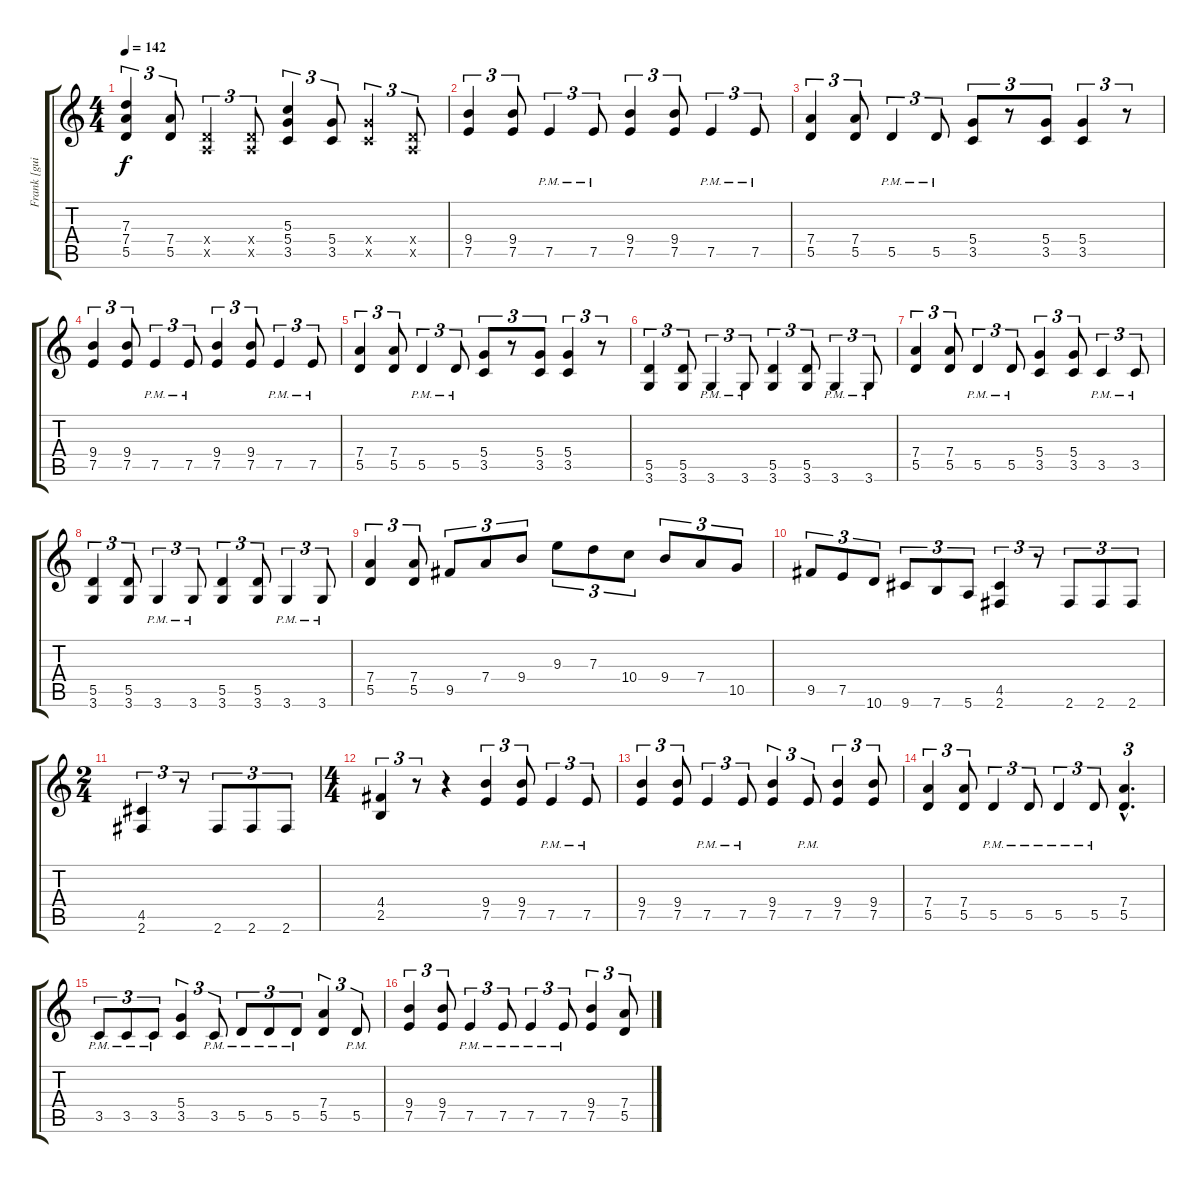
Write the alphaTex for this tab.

\track ("Frank [guitarra]" "Frank [gui") {instrument overdrivenguitar}
\staff {score tabs}
\tuning (E4 B3 G3 D3 A2 E2) {hide}
\ts (4 4)
\tempo 142
\clef g2
\ks c
(7.3 7.4 5.5).4{tu (3 2) dy f} (7.4 5.5).8{tu (3 2)} (0.4{x} 0.5{x}).4{tu (3 2)} (0.4{x} 0.5{x}).8{tu (3 2)} (5.3 5.4 3.5).4{tu (3 2)} (5.4 3.5).8{tu (3 2)} (5.4{x} 3.5{x}).4{tu (3 2)} (0.4{x} 0.5{x}).8{tu (3 2)} |
(9.4 7.5).4{tu (3 2) instrument overdrivenguitar} (9.4 7.5).8{tu (3 2)} 7.5{pm}.4{tu (3 2)} 7.5{pm}.8{tu (3 2)} (9.4 7.5).4{tu (3 2)} (9.4 7.5).8{tu (3 2)} 7.5{pm}.4{tu (3 2)} 7.5{pm}.8{tu (3 2)} |
(7.4 5.5).4{tu (3 2)} (7.4 5.5).8{tu (3 2)} 5.5{pm}.4{tu (3 2)} 5.5{pm}.8{tu (3 2)} (5.4 3.5).8{tu (3 2)} r.8{tu (3 2)} (5.4 3.5).8{tu (3 2)} (5.4 3.5).4{tu (3 2)} r.8{tu (3 2)} |
(9.4 7.5).4{tu (3 2)} (9.4 7.5).8{tu (3 2)} 7.5{pm}.4{tu (3 2)} 7.5{pm}.8{tu (3 2)} (9.4 7.5).4{tu (3 2)} (9.4 7.5).8{tu (3 2)} 7.5{pm}.4{tu (3 2)} 7.5{pm}.8{tu (3 2)} |
(7.4 5.5).4{tu (3 2)} (7.4 5.5).8{tu (3 2)} 5.5{pm}.4{tu (3 2)} 5.5{pm}.8{tu (3 2)} (5.4 3.5).8{tu (3 2)} r.8{tu (3 2)} (5.4 3.5).8{tu (3 2)} (5.4 3.5).4{tu (3 2)} r.8{tu (3 2)} |
(5.5 3.6).4{tu (3 2)} (5.5 3.6).8{tu (3 2)} 3.6{pm}.4{tu (3 2)} 3.6{pm}.8{tu (3 2)} (5.5 3.6).4{tu (3 2)} (5.5 3.6).8{tu (3 2)} 3.6{pm}.4{tu (3 2)} 3.6{pm}.8{tu (3 2)} |
(7.4 5.5).4{tu (3 2)} (7.4 5.5).8{tu (3 2)} 5.5{pm}.4{tu (3 2)} 5.5{pm}.8{tu (3 2)} (5.4 3.5).4{tu (3 2)} (5.4 3.5).8{tu (3 2)} 3.5{pm}.4{tu (3 2)} 3.5{pm}.8{tu (3 2)} |
(5.5 3.6).4{tu (3 2)} (5.5 3.6).8{tu (3 2)} 3.6{pm}.4{tu (3 2)} 3.6{pm}.8{tu (3 2)} (5.5 3.6).4{tu (3 2)} (5.5 3.6).8{tu (3 2)} 3.6{pm}.4{tu (3 2)} 3.6{pm}.8{tu (3 2)} |
(7.4 5.5).4{tu (3 2)} (7.4 5.5).8{tu (3 2)} 9.5.8{tu (3 2)} 7.4.8{tu (3 2)} 9.4.8{tu (3 2)} 9.3.8{tu (3 2)} 7.3.8{tu (3 2)} 10.4.8{tu (3 2)} 9.4.8{tu (3 2)} 7.4.8{tu (3 2)} 10.5.8{tu (3 2)} |
9.5.8{tu (3 2)} 7.5.8{tu (3 2)} 10.6.8{tu (3 2)} 9.6.8{tu (3 2)} 7.6.8{tu (3 2)} 5.6.8{tu (3 2)} (4.5 2.6).4{tu (3 2)} r.8{tu (3 2)} 2.6.8{tu (3 2)} 2.6.8{tu (3 2)} 2.6.8{tu (3 2)} |
\ts (2 4)
(4.5 2.6).4{tu (3 2)} r.8{tu (3 2)} 2.6.8{tu (3 2)} 2.6.8{tu (3 2)} 2.6.8{tu (3 2)} |
\ts (4 4)
(4.4 2.5).4{tu (3 2)} r.8{tu (3 2)} r.4 (9.4 7.5).4{tu (3 2)} (9.4 7.5).8{tu (3 2)} 7.5{pm}.4{tu (3 2)} 7.5{pm}.8{tu (3 2)} |
(9.4 7.5).4{tu (3 2)} (9.4 7.5).8{tu (3 2)} 7.5{pm}.4{tu (3 2)} 7.5{pm}.8{tu (3 2)} (9.4 7.5).4{tu (3 2)} 7.5{pm}.8{tu (3 2)} (9.4 7.5).4{tu (3 2)} (9.4 7.5).8{tu (3 2)} |
(7.4 5.5).4{tu (3 2)} (7.4 5.5).8{tu (3 2)} 5.5{pm}.4{tu (3 2)} 5.5{pm}.8{tu (3 2)} 5.5{pm}.4{tu (3 2)} 5.5{pm}.8{tu (3 2)} (7.4{hac} 5.5{hac}).4{d tu (3 2)} |
3.5{pm}.8{tu (3 2)} 3.5{pm}.8{tu (3 2)} 3.5{pm}.8{tu (3 2)} (5.4 3.5).4{tu (3 2)} 3.5{pm}.8{tu (3 2)} 5.5{pm}.8{tu (3 2)} 5.5{pm}.8{tu (3 2)} 5.5{pm}.8{tu (3 2)} (7.4 5.5).4{tu (3 2)} 5.5{pm}.8{tu (3 2)} |
(9.4 7.5).4{tu (3 2)} (9.4 7.5).8{tu (3 2)} 7.5{pm}.4{tu (3 2)} 7.5{pm}.8{tu (3 2)} 7.5{pm}.4{tu (3 2)} 7.5{pm}.8{tu (3 2)} (9.4 7.5).4{tu (3 2)} (7.4 5.5).8{tu (3 2)}
